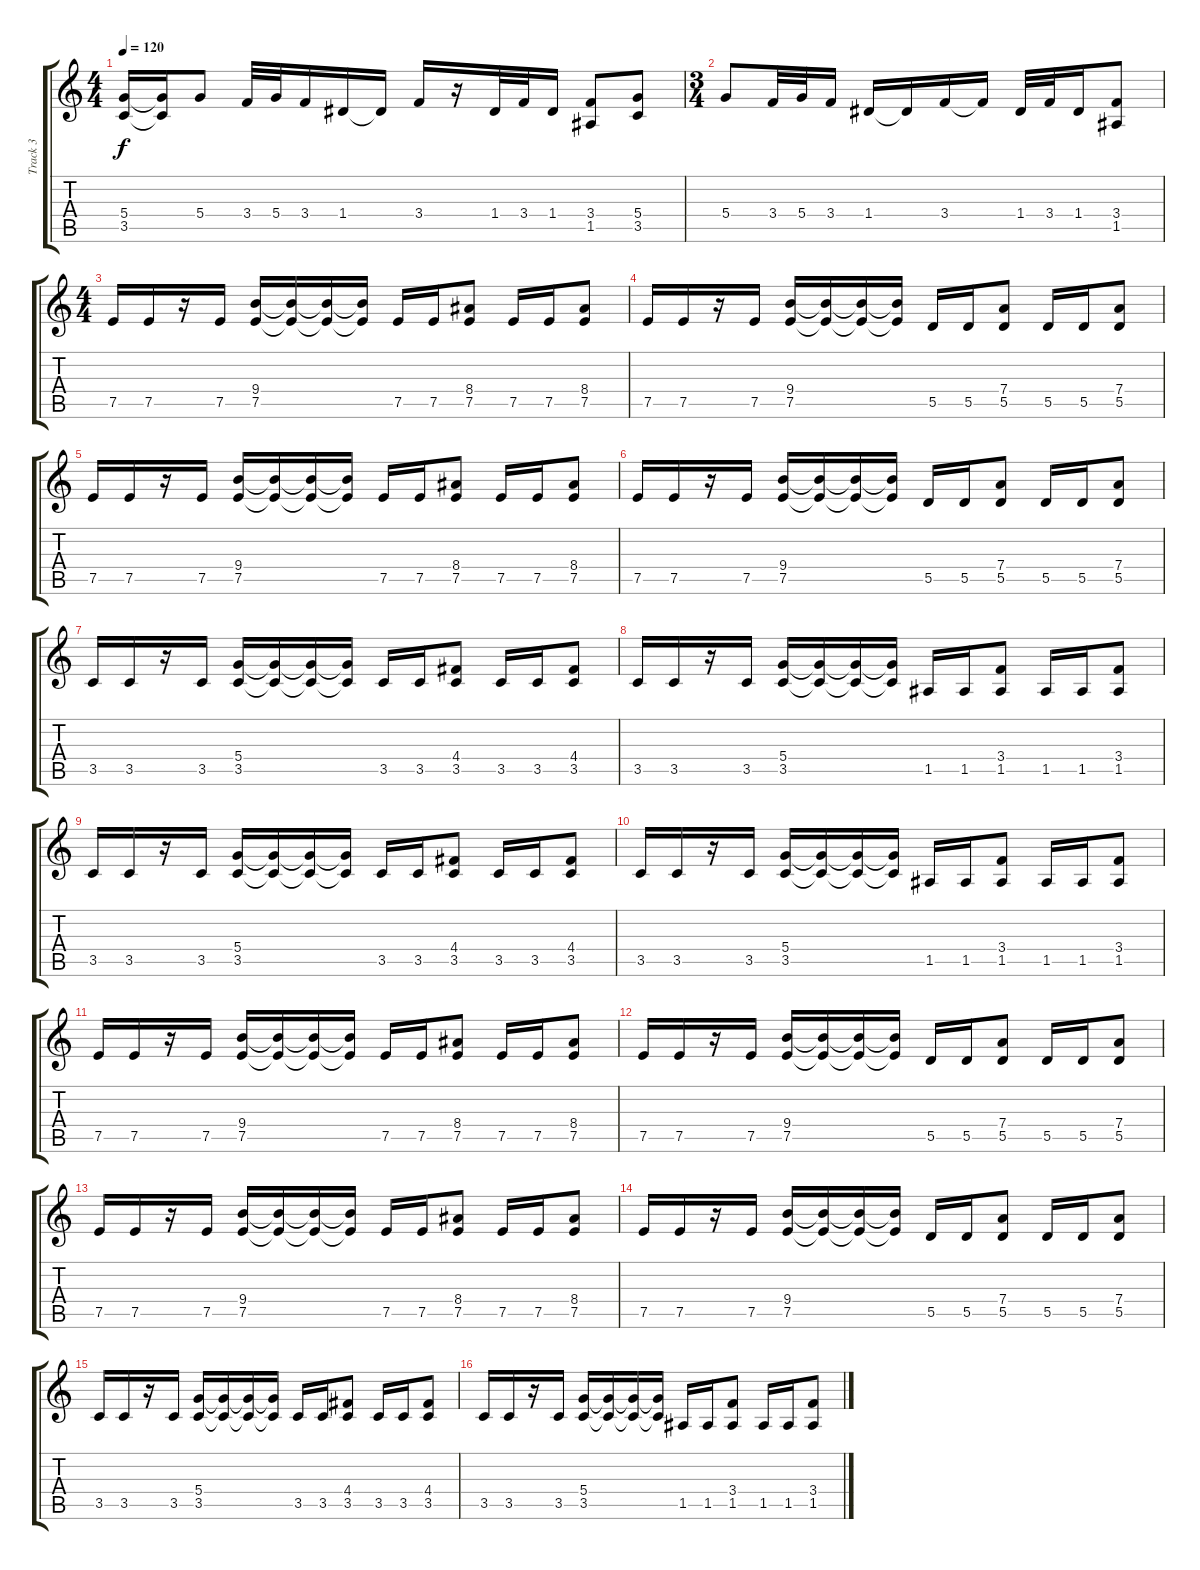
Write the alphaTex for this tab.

\track ("Track 3" "Track 3") {instrument distortionguitar}
\staff {score tabs}
\tuning (E4 B3 G3 D3 A2 E2) {hide}
\ts (4 4)
\tempo 120
\clef g2
\ks c
(5.4 3.5).16{dy f} (5.4{t} 3.5{t}).16 5.4.8 3.4.32 5.4.32 3.4.16 1.4.16 1.4{t}.16 3.4.16 r.16 1.4.32 3.4.32 1.4.16 (3.4 1.5).8 (5.4 3.5).8 |
\ts (3 4)
5.4.8 3.4.32 5.4.32 3.4.16 1.4.16 1.4{t}.16 3.4.16 3.4{t}.16 1.4.32 3.4.32 1.4.16 (3.4 1.5).8 |
\ts (4 4)
7.5.16 7.5.16 r.16 7.5.16 (9.4 7.5).16 (9.4{t} 7.5{t}).16 (9.4{t} 7.5{t}).16 (9.4{t} 7.5{t}).16 7.5.16 7.5.16 (8.4 7.5).8 7.5.16 7.5.16 (8.4 7.5).8 |
7.5.16 7.5.16 r.16 7.5.16 (9.4 7.5).16 (9.4{t} 7.5{t}).16 (9.4{t} 7.5{t}).16 (9.4{t} 7.5{t}).16 5.5.16 5.5.16 (7.4 5.5).8 5.5.16 5.5.16 (7.4 5.5).8 |
7.5.16 7.5.16 r.16 7.5.16 (9.4 7.5).16 (9.4{t} 7.5{t}).16 (9.4{t} 7.5{t}).16 (9.4{t} 7.5{t}).16 7.5.16 7.5.16 (8.4 7.5).8 7.5.16 7.5.16 (8.4 7.5).8 |
7.5.16 7.5.16 r.16 7.5.16 (9.4 7.5).16 (9.4{t} 7.5{t}).16 (9.4{t} 7.5{t}).16 (9.4{t} 7.5{t}).16 5.5.16 5.5.16 (7.4 5.5).8 5.5.16 5.5.16 (7.4 5.5).8 |
3.5.16 3.5.16 r.16 3.5.16 (5.4 3.5).16 (5.4{t} 3.5{t}).16 (5.4{t} 3.5{t}).16 (5.4{t} 3.5{t}).16 3.5.16 3.5.16 (4.4 3.5).8 3.5.16 3.5.16 (4.4 3.5).8 |
3.5.16 3.5.16 r.16 3.5.16 (5.4 3.5).16 (5.4{t} 3.5{t}).16 (5.4{t} 3.5{t}).16 (5.4{t} 3.5{t}).16 1.5.16 1.5.16 (3.4 1.5).8 1.5.16 1.5.16 (3.4 1.5).8 |
3.5.16 3.5.16 r.16 3.5.16 (5.4 3.5).16 (5.4{t} 3.5{t}).16 (5.4{t} 3.5{t}).16 (5.4{t} 3.5{t}).16 3.5.16 3.5.16 (4.4 3.5).8 3.5.16 3.5.16 (4.4 3.5).8 |
3.5.16 3.5.16 r.16 3.5.16 (5.4 3.5).16 (5.4{t} 3.5{t}).16 (5.4{t} 3.5{t}).16 (5.4{t} 3.5{t}).16 1.5.16 1.5.16 (3.4 1.5).8 1.5.16 1.5.16 (3.4 1.5).8 |
7.5.16 7.5.16 r.16 7.5.16 (9.4 7.5).16 (9.4{t} 7.5{t}).16 (9.4{t} 7.5{t}).16 (9.4{t} 7.5{t}).16 7.5.16 7.5.16 (8.4 7.5).8 7.5.16 7.5.16 (8.4 7.5).8 |
7.5.16 7.5.16 r.16 7.5.16 (9.4 7.5).16 (9.4{t} 7.5{t}).16 (9.4{t} 7.5{t}).16 (9.4{t} 7.5{t}).16 5.5.16 5.5.16 (7.4 5.5).8 5.5.16 5.5.16 (7.4 5.5).8 |
7.5.16 7.5.16 r.16 7.5.16 (9.4 7.5).16 (9.4{t} 7.5{t}).16 (9.4{t} 7.5{t}).16 (9.4{t} 7.5{t}).16 7.5.16 7.5.16 (8.4 7.5).8 7.5.16 7.5.16 (8.4 7.5).8 |
7.5.16 7.5.16 r.16 7.5.16 (9.4 7.5).16 (9.4{t} 7.5{t}).16 (9.4{t} 7.5{t}).16 (9.4{t} 7.5{t}).16 5.5.16 5.5.16 (7.4 5.5).8 5.5.16 5.5.16 (7.4 5.5).8 |
3.5.16 3.5.16 r.16 3.5.16 (5.4 3.5).16 (5.4{t} 3.5{t}).16 (5.4{t} 3.5{t}).16 (5.4{t} 3.5{t}).16 3.5.16 3.5.16 (4.4 3.5).8 3.5.16 3.5.16 (4.4 3.5).8 |
3.5.16 3.5.16 r.16 3.5.16 (5.4 3.5).16 (5.4{t} 3.5{t}).16 (5.4{t} 3.5{t}).16 (5.4{t} 3.5{t}).16 1.5.16 1.5.16 (3.4 1.5).8 1.5.16 1.5.16 (3.4 1.5).8
